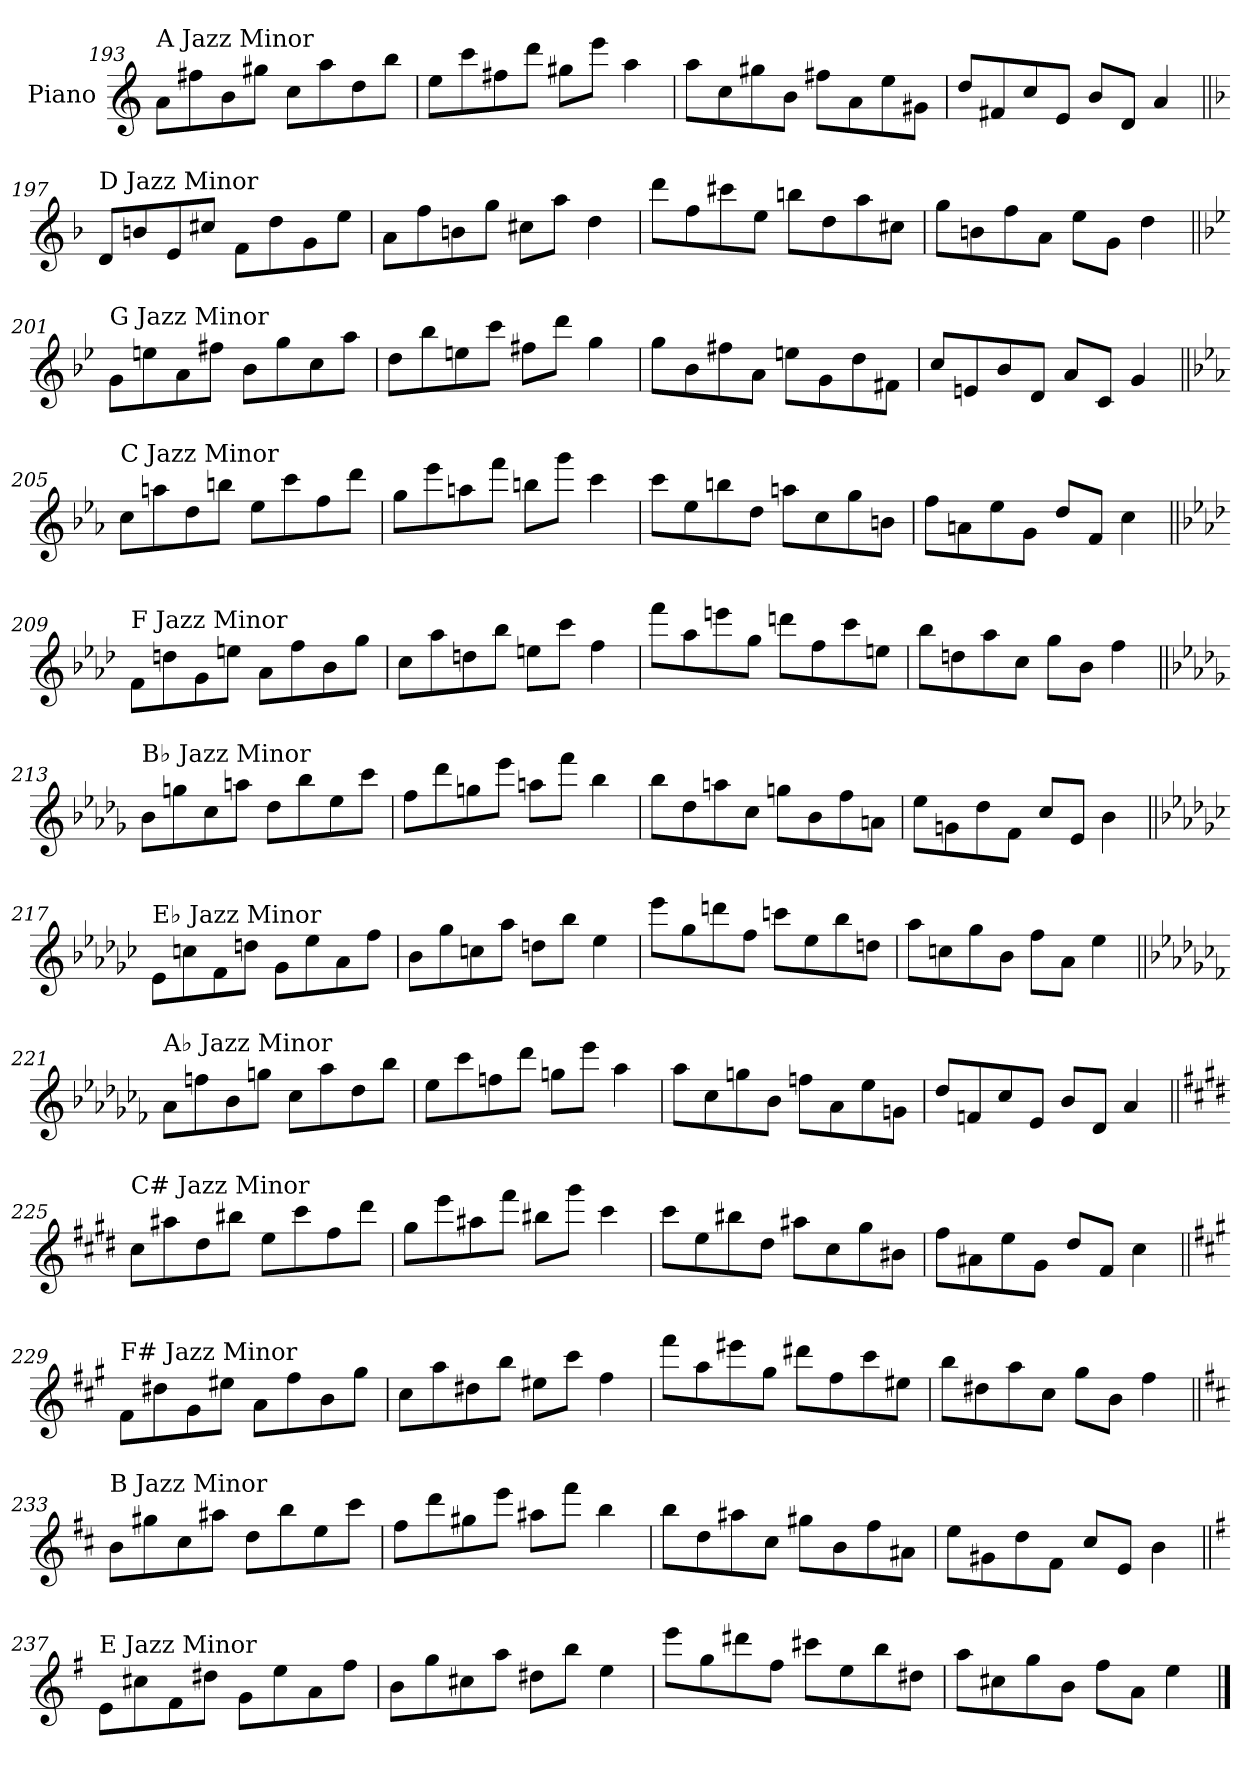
**kern
*part1
*staff1
*I"Piano
*I'Pno.
!!LO:PB:g=z
*clefG2
*k[]
=193
!LO:TX:a:t=A Jazz Minor
8a\L
8ff#X\
8b\
8gg#X\J
8cc\L
8aa\
8dd\
8bb\J
=194
8ee\L
8ccc\
8ff#X\
8ddd\J
8gg#X\L
8eee\J
4aa\
=195
8aa\L
8cc\
8gg#X\
8b\J
8ff#X\L
8a\
8ee\
8g#X\J
=196
8dd/L
8f#X/
8cc/
8e/J
8b/L
8d/J
4a/
!!LO:LB:g=z
=197||
*k[b-]
!LO:TX:a:t=D Jazz Minor
8d/L
8bn/
8e/
8cc#X/J
8f\L
8dd\
8g\
8ee\J
=198
8a\L
8ff\
8bn\
8gg\J
8cc#X\L
8aa\J
4dd\
=199
8ddd\L
8ff\
8ccc#X\
8ee\J
8bbn\L
8dd\
8aa\
8cc#X\J
=200
8gg\L
8bn\
8ff\
8a\J
8ee\L
8g\J
4dd\
!!LO:LB:g=z
=201||
*k[b-e-]
!LO:TX:a:t=G Jazz Minor
8g\L
8een\
8a\
8ff#X\J
8b-\L
8gg\
8cc\
8aa\J
=202
8dd\L
8bb-\
8een\
8ccc\J
8ff#X\L
8ddd\J
4gg\
=203
8gg\L
8b-\
8ff#X\
8a\J
8een\L
8g\
8dd\
8f#X\J
=204
8cc/L
8en/
8b-/
8d/J
8a/L
8c/J
4g/
!!LO:LB:g=z
=205||
*k[b-e-a-]
!LO:TX:a:t=C Jazz Minor
8cc\L
8aan\
8dd\
8bbn\J
8ee-\L
8ccc\
8ff\
8ddd\J
=206
8gg\L
8eee-\
8aan\
8fff\J
8bbn\L
8ggg\J
4ccc\
=207
8ccc\L
8ee-\
8bbn\
8dd\J
8aan\L
8cc\
8gg\
8bn\J
=208
8ff\L
8an\
8ee-\
8g\J
8dd/L
8f/J
4cc\
!!LO:LB:g=z
=209||
*k[b-e-a-d-]
!LO:TX:a:t=F Jazz Minor
8f\L
8ddn\
8g\
8een\J
8a-\L
8ff\
8b-\
8gg\J
=210
8cc\L
8aa-\
8ddn\
8bb-\J
8een\L
8ccc\J
4ff\
=211
8fff\L
8aa-\
8eeen\
8gg\J
8dddn\L
8ff\
8ccc\
8een\J
=212
8bb-\L
8ddn\
8aa-\
8cc\J
8gg\L
8b-\J
4ff\
!!LO:LB:g=z
=213||
*k[b-e-a-d-g-]
!LO:TX:a:t=B♭ Jazz Minor
8b-\L
8ggn\
8cc\
8aan\J
8dd-\L
8bb-\
8ee-\
8ccc\J
=214
8ff\L
8ddd-\
8ggn\
8eee-\J
8aan\L
8fff\J
4bb-\
=215
8bb-\L
8dd-\
8aan\
8cc\J
8ggn\L
8b-\
8ff\
8an\J
=216
8ee-\L
8gn\
8dd-\
8f\J
8cc/L
8e-/J
4b-\
!!LO:PB:g=z
=217||
*k[b-e-a-d-g-c-]
!LO:TX:a:t=E♭ Jazz Minor
8e-\L
8ccn\
8f\
8ddn\J
8g-\L
8ee-\
8a-\
8ff\J
=218
8b-\L
8gg-\
8ccn\
8aa-\J
8ddn\L
8bb-\J
4ee-\
=219
8eee-\L
8gg-\
8dddn\
8ff\J
8cccn\L
8ee-\
8bb-\
8ddn\J
=220
8aa-\L
8ccn\
8gg-\
8b-\J
8ff\L
8a-\J
4ee-\
!!LO:LB:g=z
=221||
*k[b-e-a-d-g-c-f-]
!LO:TX:a:t=A♭ Jazz Minor
8a-\L
8ffn\
8b-\
8ggn\J
8cc-\L
8aa-\
8dd-\
8bb-\J
=222
8ee-\L
8ccc-\
8ffn\
8ddd-\J
8ggn\L
8eee-\J
4aa-\
=223
8aa-\L
8cc-\
8ggn\
8b-\J
8ffn\L
8a-\
8ee-\
8gn\J
=224
8dd-/L
8fn/
8cc-/
8e-/J
8b-/L
8d-/J
4a-/
!!LO:LB:g=z
=225||
*k[f#c#g#d#]
!LO:TX:a:t=C# Jazz Minor
8cc#\L
8aa#X\
8dd#\
8bb#X\J
8ee\L
8ccc#\
8ff#\
8ddd#\J
=226
8gg#\L
8eee\
8aa#X\
8fff#\J
8bb#X\L
8ggg#\J
4ccc#\
=227
8ccc#\L
8ee\
8bb#X\
8dd#\J
8aa#X\L
8cc#\
8gg#\
8b#X\J
=228
8ff#\L
8a#X\
8ee\
8g#\J
8dd#/L
8f#/J
4cc#\
!!LO:LB:g=z
=229||
*k[f#c#g#]
!LO:TX:a:t=F# Jazz Minor
8f#\L
8dd#X\
8g#\
8ee#X\J
8a\L
8ff#\
8b\
8gg#\J
=230
8cc#\L
8aa\
8dd#X\
8bb\J
8ee#X\L
8ccc#\J
4ff#\
=231
8fff#\L
8aa\
8eee#X\
8gg#\J
8ddd#X\L
8ff#\
8ccc#\
8ee#X\J
=232
8bb\L
8dd#X\
8aa\
8cc#\J
8gg#\L
8b\J
4ff#\
!!LO:LB:g=z
=233||
*k[f#c#]
!LO:TX:a:t=B Jazz Minor
8b\L
8gg#X\
8cc#\
8aa#X\J
8dd\L
8bb\
8ee\
8ccc#\J
=234
8ff#\L
8ddd\
8gg#X\
8eee\J
8aa#X\L
8fff#\J
4bb\
=235
8bb\L
8dd\
8aa#X\
8cc#\J
8gg#X\L
8b\
8ff#\
8a#X\J
=236
8ee\L
8g#X\
8dd\
8f#\J
8cc#/L
8e/J
4b\
!!LO:LB:g=z
=237||
*k[f#]
!LO:TX:a:t=E Jazz Minor
8e\L
8cc#X\
8f#\
8dd#X\J
8g\L
8ee\
8a\
8ff#\J
=238
8b\L
8gg\
8cc#X\
8aa\J
8dd#X\L
8bb\J
4ee\
=239
8eee\L
8gg\
8ddd#X\
8ff#\J
8ccc#X\L
8ee\
8bb\
8dd#X\J
=240
8aa\L
8cc#X\
8gg\
8b\J
8ff#\L
8a\J
4ee\
==
*-
